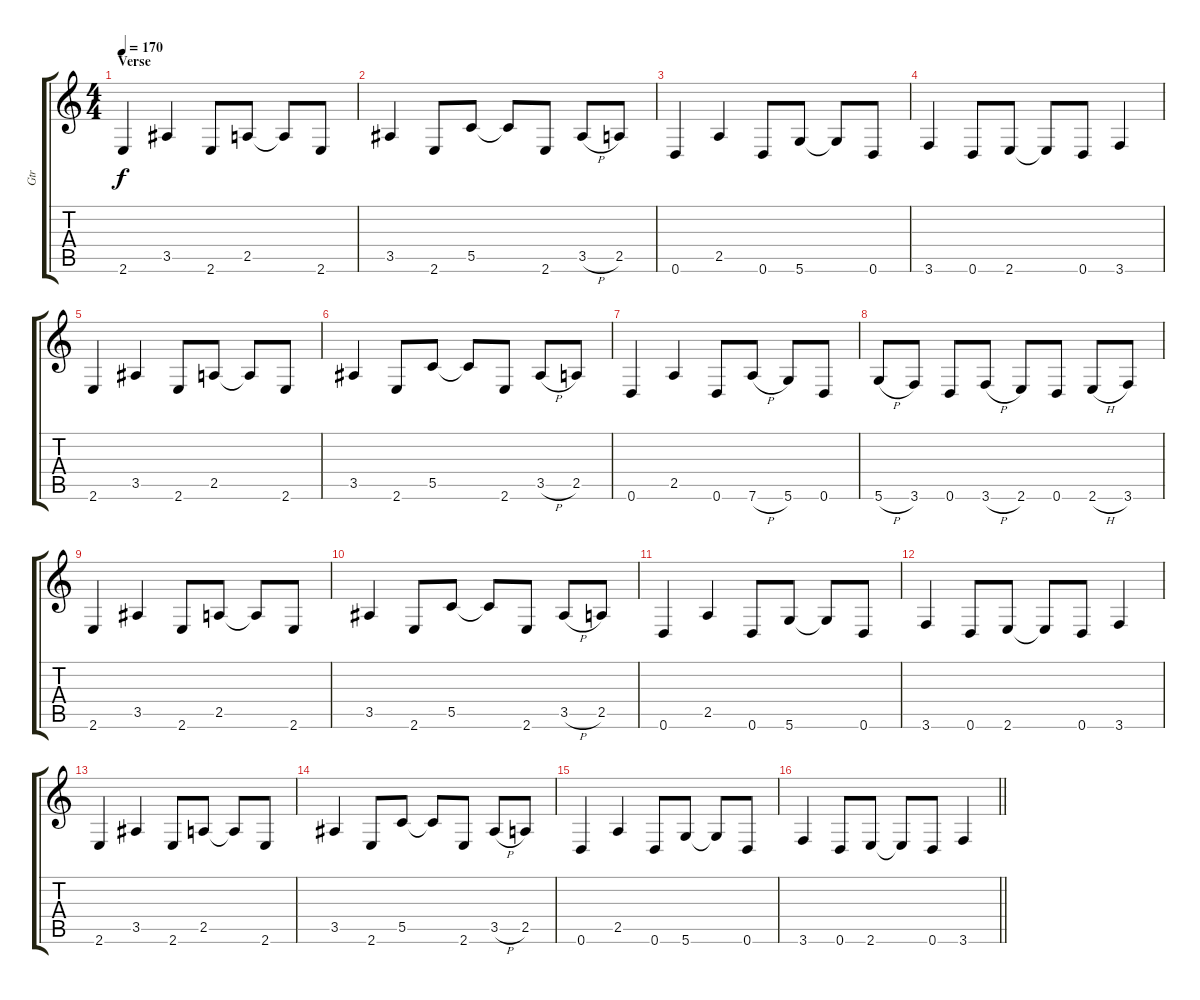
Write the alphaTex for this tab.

\track ("Gtr" "Gtr") {instrument overdrivenguitar}
\staff {score tabs}
\tuning (D4 A3 F3 C3 G2 D2) {hide}
\ts (4 4)
\section ("" "Verse")
\tempo 170
\clef g2
\ks c
2.6.4{dy f} 3.5.4 2.6.8 2.5.8 2.5{t}.8 2.6.8 |
3.5.4 2.6.8 5.5.8 5.5{t}.8 2.6.8 3.5{h}.8 2.5.8 |
0.6.4 2.5.4 0.6.8 5.6.8 5.6{t}.8 0.6.8 |
3.6.4 0.6.8 2.6.8 2.6{t}.8 0.6.8 3.6.4 |
2.6.4 3.5.4 2.6.8 2.5.8 2.5{t}.8 2.6.8 |
3.5.4 2.6.8 5.5.8 5.5{t}.8 2.6.8 3.5{h}.8 2.5.8 |
0.6.4 2.5.4 0.6.8 7.6{h}.8 5.6.8 0.6.8 |
5.6{h}.8 3.6.8 0.6.8 3.6{h}.8 2.6.8 0.6.8 2.6{h}.8 3.6.8 |
2.6.4 3.5.4 2.6.8 2.5.8 2.5{t}.8 2.6.8 |
3.5.4 2.6.8 5.5.8 5.5{t}.8 2.6.8 3.5{h}.8 2.5.8 |
0.6.4 2.5.4 0.6.8 5.6.8 5.6{t}.8 0.6.8 |
3.6.4 0.6.8 2.6.8 2.6{t}.8 0.6.8 3.6.4 |
2.6.4 3.5.4 2.6.8 2.5.8 2.5{t}.8 2.6.8 |
3.5.4 2.6.8 5.5.8 5.5{t}.8 2.6.8 3.5{h}.8 2.5.8 |
0.6.4 2.5.4 0.6.8 5.6.8 5.6{t}.8 0.6.8 |
\barLineRight lightlight
3.6.4 0.6.8 2.6.8 2.6{t}.8 0.6.8 3.6.4
